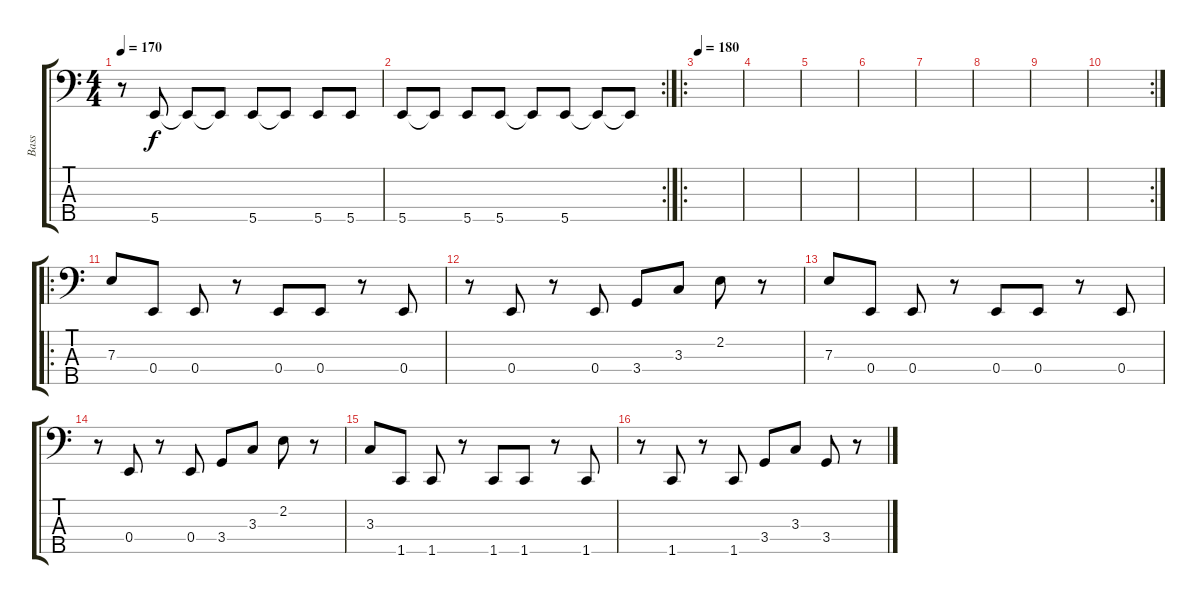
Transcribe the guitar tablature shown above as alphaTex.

\track ("Bass" "Bass") {instrument electricbassfinger}
\staff {score tabs}
\tuning (G2 D2 A1 E1 B0) {hide}
\ts (4 4)
\tempo 170
\clef f4
\ks c
r.8{dy f} 5.5.8 5.5{t}.8 5.5{t}.8 5.5.8 5.5{t}.8 5.5.8 5.5.8 |
\rc 2
5.5.8 5.5{t}.8 5.5.8 5.5.8 5.5{t}.8 5.5.8 5.5{t}.8 5.5{t}.8 |
\ro
\tempo 180
|
|
|
|
|
|
|
\rc 2
|
\ro
7.3.8 0.4.8 0.4.8 r.8 0.4.8 0.4.8 r.8 0.4.8 |
r.8 0.4.8 r.8 0.4.8 3.4.8 3.3.8 2.2.8 r.8 |
7.3.8 0.4.8 0.4.8 r.8 0.4.8 0.4.8 r.8 0.4.8 |
r.8 0.4.8 r.8 0.4.8 3.4.8 3.3.8 2.2.8 r.8 |
3.3.8 1.5.8 1.5.8 r.8 1.5.8 1.5.8 r.8 1.5.8 |
r.8 1.5.8 r.8 1.5.8 3.4.8 3.3.8 3.4.8 r.8
